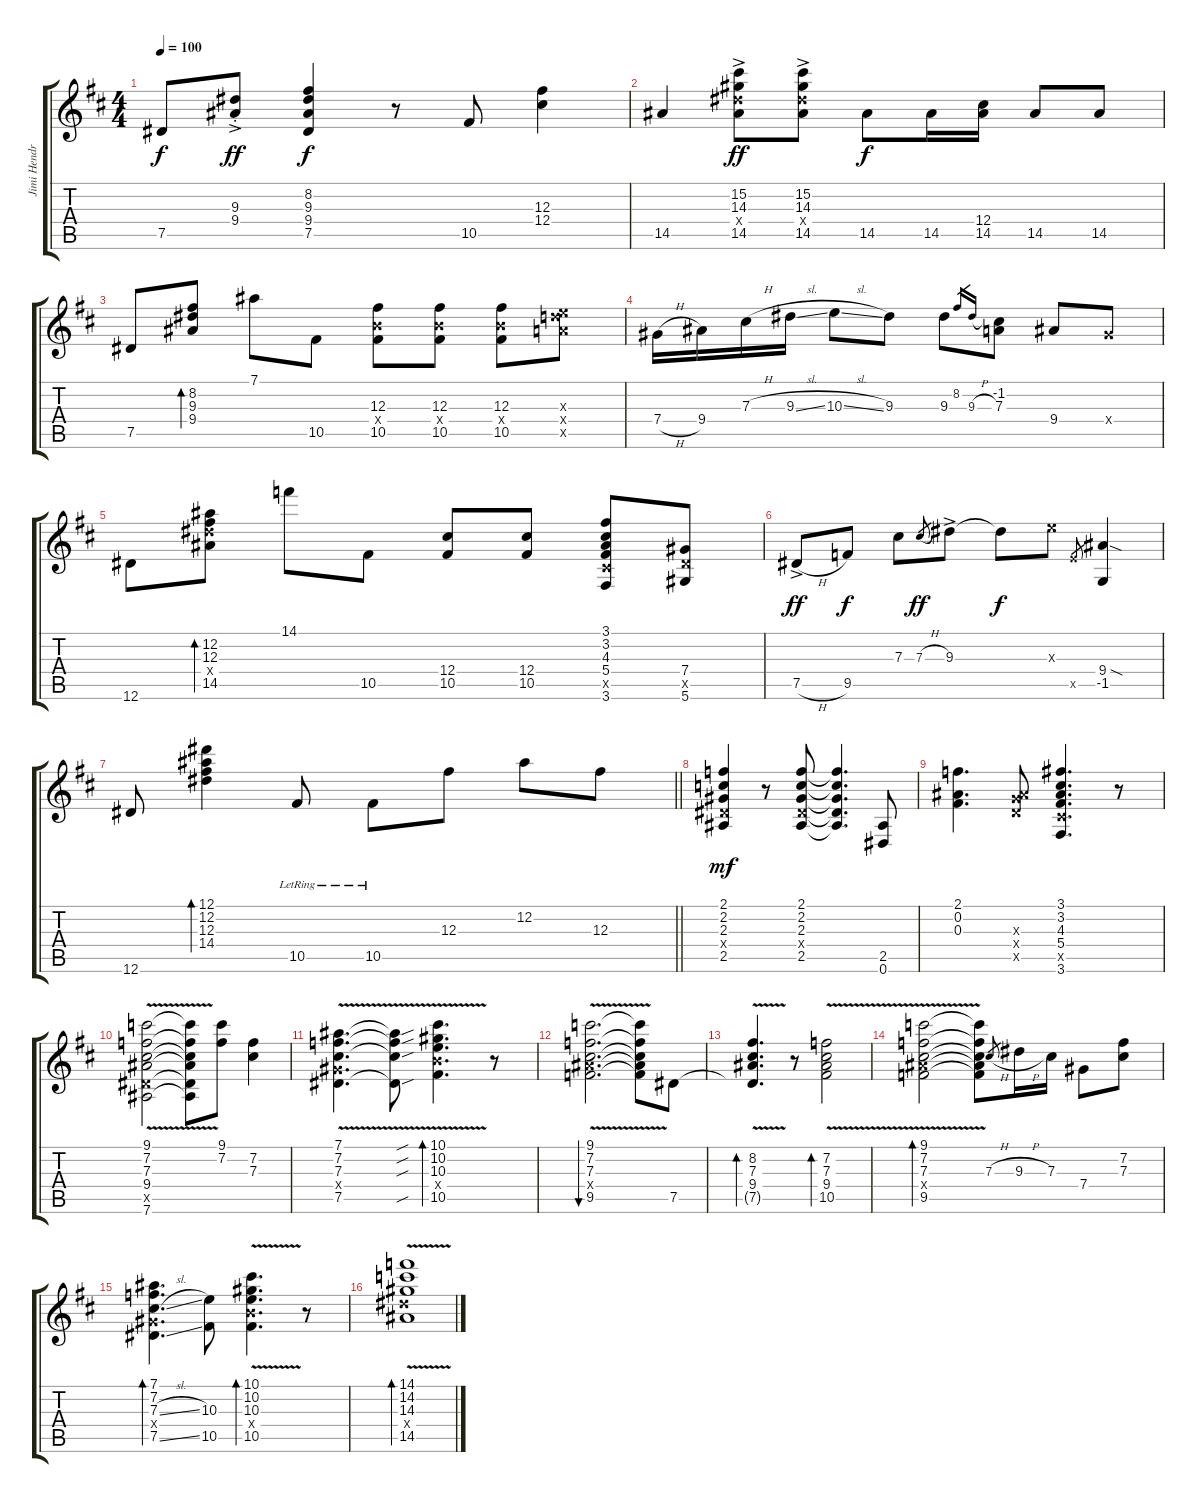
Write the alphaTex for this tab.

\track ("Jimi Hendrix-Distortion Gtr. Tuned Down " "Jimi Hendr") {instrument distortionguitar}
\staff {score tabs}
\tuning (Eb4 Bb3 Gb3 Db3 Ab2 Eb2) {hide}
\ts (4 4)
\tempo 100
\clef g2
\ks d
7.5.8{dy f} (9.3{ac st} 9.4{ac st}).8{dy ff} (8.2 9.3 9.4 7.5).4{dy f} r.8 10.5.8 (12.3 12.4).4 |
14.5.4 (15.2{ac} 14.3{ac} 14.4{ac x} 14.5{ac}).8{dy ff} (15.2{ac} 14.3{ac} 14.4{ac x} 14.5{ac}).8 14.5.8{dy f} 14.5.16 (12.4 14.5).16 14.5.8 14.5.8 |
7.5.8 (8.2 9.3 9.4).8{bd 30} 7.1.8 10.5.8 (12.3 10.4{x} 10.5).8 (12.3 10.4{x} 10.5).8 (12.3 10.4{x} 10.5).8 (10.3{x} 13.4{x} 13.5{x}).8 |
7.4{h}.16 9.4.16 7.3{h}.16 9.3{sl}.16 10.3{sl}.8 9.3.8 9.3.8 8.2.16{gr} 9.3{h}.16{gr} (-1.2 7.3).8 9.4.8 7.4{x}.8 |
12.6.8 (12.2 12.3 14.4{x} 14.5).8{bd 30} 14.1.8 10.5.8 (12.4 10.5).8 (12.4 10.5).8 (3.1 3.2 4.3 5.4 5.5{x} 3.6).8 (7.4 7.5{x} 5.6).8 |
7.5{h ac}.8{dy ff} 9.5.8{dy f} 7.3.8 7.3{h}.8{gr dy ff} 9.3{ac}.8 9.3{t}.8{dy f} 10.3{x}.8 8.5{x}.8{gr} (9.4{sod} -1.5).4 |
\barLineRight lightlight
12.6.8 (12.1 12.2 12.3 14.4).4{bd 30} 10.5{lr}.8 10.5{lr}.8 12.3.8 12.2.8 12.3.8 |
(2.1 2.2 2.3 2.4{x} 2.5).4{dy mf} r.8 (2.1 2.2 2.3 2.4{x} 2.5).8 (2.1{t} 2.2{t} 2.3{t} 2.4{t} 2.5{t}).4{d} (2.5 0.6).8 |
(2.1 0.2 0.3).4{d} (4.3{x} 6.4{x} 6.5{x}).8 (3.1 3.2 4.3 5.4 5.5{x} 3.6).4{d} r.8 |
(9.1{v} 7.2{v} 7.3{v} 9.4{v} 7.5{v x} 7.6{v}).2 (9.1{v t} 7.2{v t} 7.3{v t} 9.4{v t} 7.5{v t} 7.6{v t}).8 (9.1 7.2).8 (7.2 7.3).4 |
(7.1{v} 7.2{v} 7.3{v} 7.4{v x} 7.5{v}).4{d} (7.1{sou t} 7.2{sou t} 7.3{sou t} 7.5{sou t}).8 (10.1{v} 10.2{v} 10.3{v} 10.4{v x} 10.5{v}).4{d bd 30} r.8 |
(9.1{v} 7.2{v} 7.3{v} 9.4{v x} 9.5{v}).2{d bu 30} (9.1{t} 7.2{t} 7.3{t} 9.4{t} 9.5{t}).8 7.5.8 |
(8.2{v} 7.3{v} 9.4{v} 7.5{v t}).4{d bd 30} r.8 (7.2{v} 7.3{v} 9.4{v} 10.5{v}).2{bd 30} |
(9.1{v} 7.2{v} 7.3{v} 9.4{v x} 9.5{v}).2{bd 30} (9.1{t} 7.2{t} 7.3{t} 9.4{t} 9.5{t}).8 7.3{h}.8{gr} 9.3{h}.16 7.3.16 7.4.8 (7.2 7.3).8 |
(7.1 7.2 7.3{sl} 7.4{x} 7.5{ss}).4{d bd 30} (10.3 10.5).8 (10.1{v} 10.2{v} 10.3{v} 10.4{v x} 10.5{v}).4{d bd 30} r.8 |
(14.1{v} 14.2{v} 14.3{v} 14.4{v x} 14.5{v}).1{bd 30}
